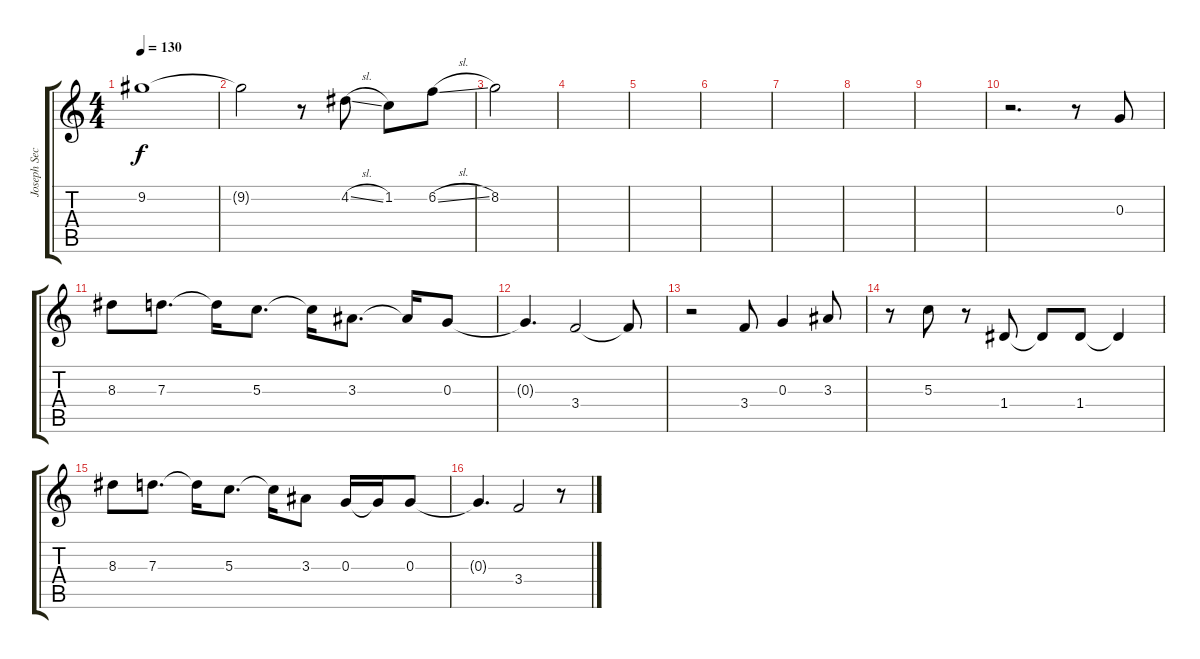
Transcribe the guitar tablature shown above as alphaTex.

\track ("Joseph Secchiaroli (Vocal)" "Joseph Sec") {instrument contrabass}
\staff {score tabs}
\tuning (E4 B3 G3 D3 A2 E2) {hide}
\ts (4 4)
\tempo 130
\clef g2
\ks c
9.2{t}.1{dy f} |
9.2{t}.2 r.8 4.2{sl}.8{volume 9} 1.2.8 6.2{sl}.8 |
8.2.2{volume 6} |
|
|
|
|
|
|
r.2{d volume 16} r.8 0.3.8 |
8.3.8 7.3.8{d} 7.3{t}.16 5.3.8{d} 5.3{t}.16 3.3.8{d} 3.3{t}.16 0.3.8 |
0.3{t}.4{d} 3.4.2 3.4{t}.8 |
r.2 3.4.8 0.3.4 3.3.8 |
r.8 5.3.8 r.8 1.4.8 1.4{t}.8 1.4.8 1.4{t}.4 |
8.3.8 7.3.8{d} 7.3{t}.16 5.3.8{d} 5.3{t}.16 3.3.8 0.3.16 0.3{t}.16 0.3.8 |
0.3{t}.4{d} 3.4.2 r.8
